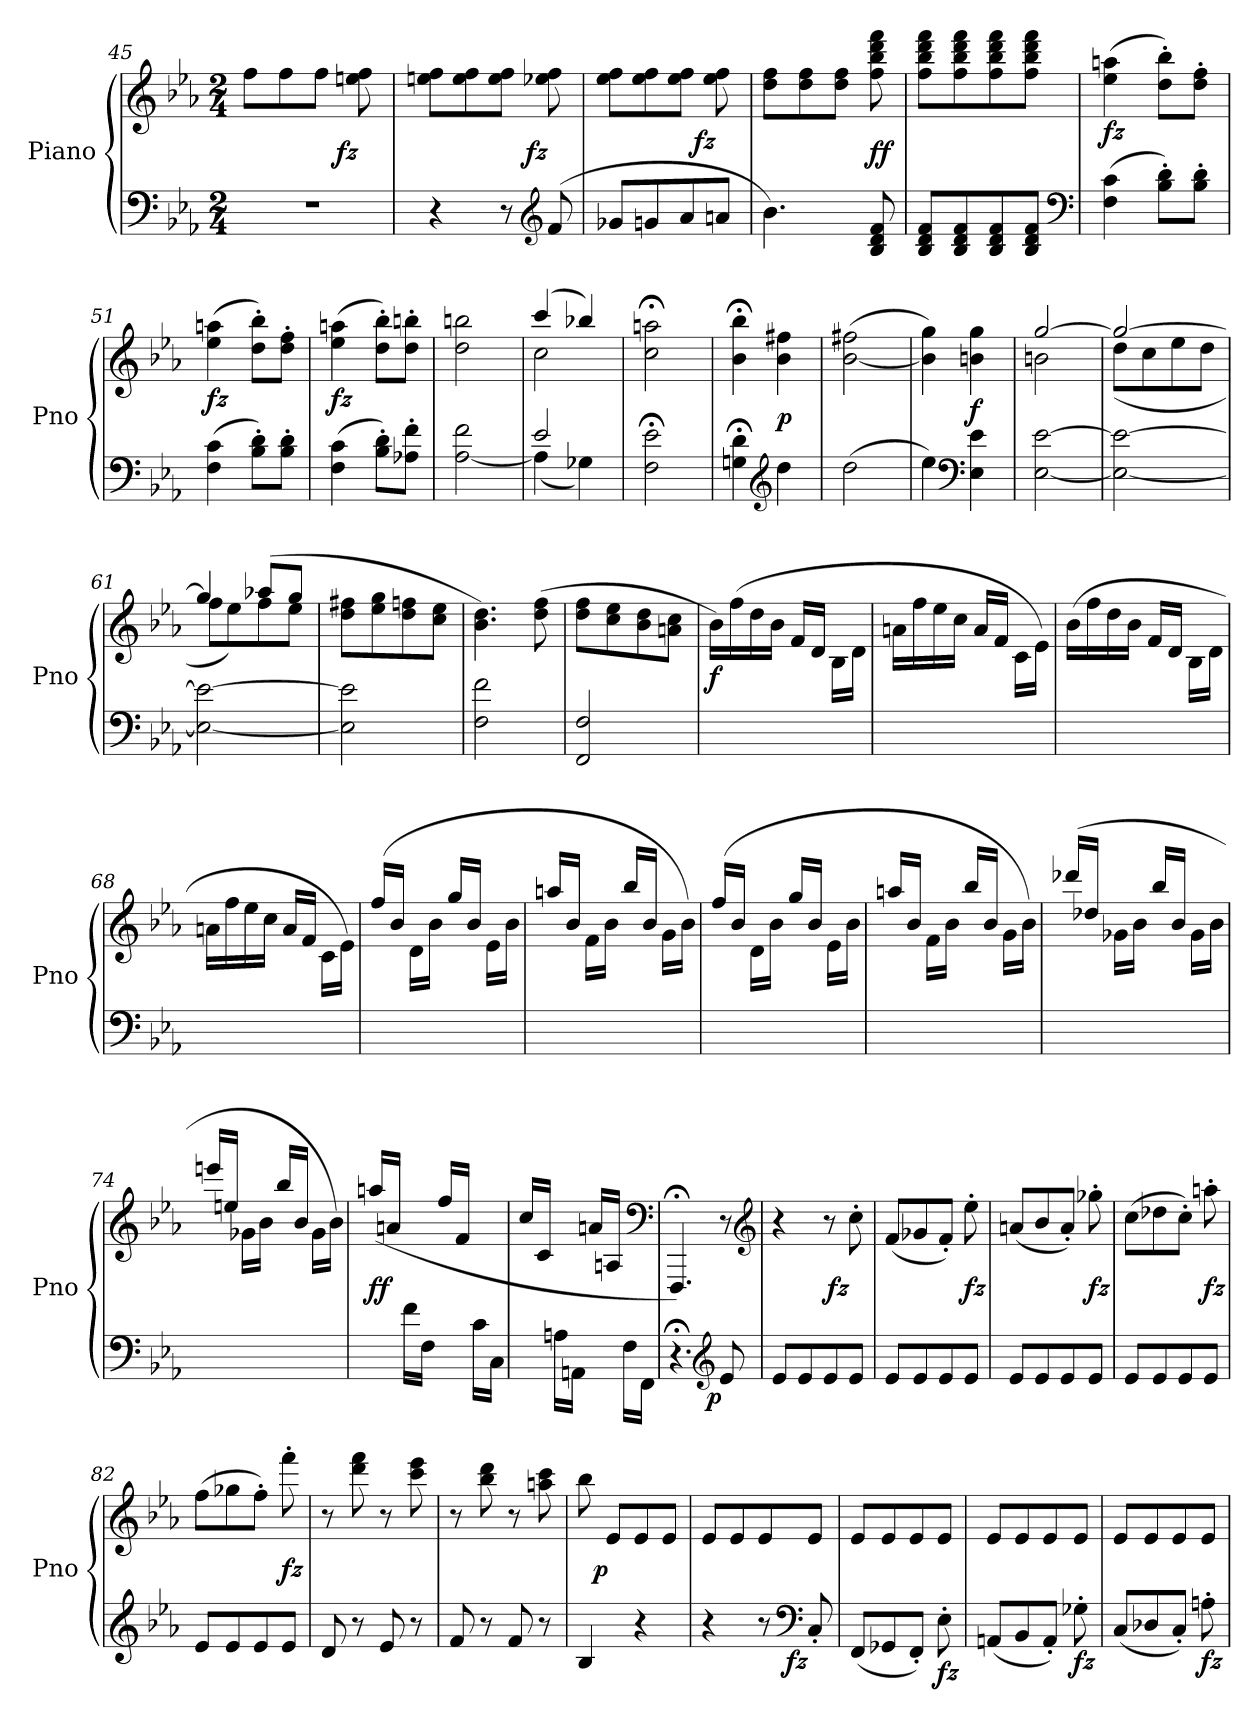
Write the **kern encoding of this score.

**kern	**kern	**dynam
*part1	*part1	*part1
*staff2	*staff1	*staff1/2
*I"Piano	*	*
*I'Pno	*	*
*clefF4	*clefG2	*
*k[b-e-a-]	*k[b-e-a-]	*
*E-:	*E-:	*
*M2/4	*M2/4	*
=45	=45	=45
2r	8ffL	.
.	8ff	.
.	8ffJ	.
!	!	!LO:DY:rj
.	8een 8ff	fz
=46	=46	=46
4r	8een 8ffL	.
.	8ee 8ff	.
8r	8ee 8ffJ	.
*clefG2	*	*
!	!	!LO:DY:rj
(<8f	8ee-X 8ff	fz
!!LO:LB:g=z
=47	=47	=47
8g-XL	8ee- 8ffL	.
8gn	8ee- 8ff	.
8a-	8ee- 8ffJ	.
!	!	!LO:DY:rj
8anJ	8ee- 8ff	fz
=48	=48	=48
4.b-)	8dd 8ffL	.
.	8dd 8ff	.
.	8dd 8ffJ	.
8B- 8d 8f	8ff 8bb- 8ddd 8fff	ff
=49	=49	=49
8B- 8d 8fL	8ff 8bb- 8ddd 8fffL	.
8B- 8d 8f	8ff 8bb- 8ddd 8fff	.
8B- 8d 8f	8ff 8bb- 8ddd 8fff	.
8B- 8d 8fJ	8ff 8bb- 8ddd 8fffJ	.
*clefF4	*	*
=50	=50	=50
(4F 4c	(4ee- 4aan	fz
8B-' 8d'L)	8dd' 8bb-'L)	.
8B-' 8d'J	8dd' 8ff'J	.
=51	=51	=51
(4F 4c	(4ee- 4aan	fz
8B-' 8d'L)	8dd' 8bb-'L)	.
8B-' 8d'J	8dd' 8ff'J	.
=52	=52	=52
(4F 4c	(4ee- 4aan	fz
8B-' 8d'L)	8dd' 8bb-'L)	.
8A-X' 8f'J	8dd' 8bbn'J	.
=53	=53	=53
[2A- 2f	2dd 2bbn	.
=54	=54	=54
*^	*^	*
2e-	(4A-]	(4ccc	2cc	.
.	4G-X)	4bb-X)	.	.
*v	*v	*	*	*
*	*v	*v	*
=55	=55	=55
2F;< 2e-;<	2cc;< 2aan;<	.
=56	=56	=56
4Gn;< 4d;<	4b-;< 4bb-;<	.
*clefG2	*	*
4dd	4b- 4ff#X	p
!!LO:LB:g=z
=57	=57	=57
(2dd	([2b- 2ff#X	.
=58	=58	=58
4ee-)	4b-] 4gg)	.
*clefF4	*	*
4E- 4e-	4bn 4gg	f
=59	=59	=59
*	*^	*
[2E- [2e-	[2gg	2bn	.
=60	=60	=60	=60
2E-_ 2e-_	2gg_	(8ddL	.
.	.	8cc	.
.	.	8ee-	.
.	.	8ddJ	.
=61	=61	=61	=61
2E-_ 2e-_	4gg]	8ffL	.
.	.	8ee-)	.
.	(8aa-XL	8ff	.
.	8ggJ	8ee-J	.
*	*v	*v	*
=62	=62	=62
2E-] 2e-]	8dd 8ff#XL	.
.	8ee- 8gg	.
.	8dd 8ffn	.
.	8cc 8ee-J	.
=63	=63	=63
2F 2f	4.b- 4.dd)	.
.	(8dd 8ff	.
=64	=64	=64
2FF 2F	8dd 8ffL	.
.	8cc 8ee-	.
.	8b- 8dd	.
.	8an 8ccJ	.
=65	=65	=65
4.ryy	16b-LL)	f
.	(16ff	.
.	16dd	.
.	16b-JJ	.
.	16fLL	.
.	16dJJ	.
8ryy	16B-\LL	.
.	16d\JJ	.
!!LO:LB:g=z
=66	=66	=66
2ryy	16anLL	.
.	16ff	.
.	16ee-	.
.	16ccJJ	.
.	16aLL	.
.	16fJJ	.
.	16c\LL	.
.	16e-\JJ)	.
=67	=67	=67
2ryy	(16b-LL	.
.	16ff	.
.	16dd	.
.	16b-JJ	.
.	16fLL	.
.	16dJJ	.
.	16B-\LL	.
.	16d\JJ	.
=68	=68	=68
2ryy	16anLL	.
.	16ff	.
.	16ee-	.
.	16ccJJ	.
.	16aLL	.
.	16fJJ	.
.	16c\LL	.
.	16e-\JJ)	.
=69	=69	=69
2ryy	(16ff/LL	.
.	16b-/JJ	.
.	16d\LL	.
.	16b-\JJ	.
.	16gg/LL	.
.	16b-/JJ	.
.	16e-\LL	.
.	16b-\JJ	.
=70	=70	=70
2ryy	16aan/LL	.
.	16b-/JJ	.
.	16f\LL	.
.	16b-\JJ	.
.	16bb-/LL	.
.	16b-/JJ	.
.	16g\LL	.
.	16b-\JJ)	.
=71	=71	=71
2ryy	(16ff/LL	.
.	16b-/JJ	.
.	16d\LL	.
.	16b-\JJ	.
.	16gg/LL	.
.	16b-/JJ	.
.	16e-\LL	.
.	16b-\JJ	.
!!LO:LB:g=z
=72	=72	=72
2ryy	16aan/LL	.
.	16b-/JJ	.
.	16f\LL	.
.	16b-\JJ	.
.	16bb-/LL	.
.	16b-/JJ	.
.	16g\LL	.
.	16b-\JJ)	.
=73	=73	=73
2ryy	(16ddd-X/LL	.
.	16dd-X/JJ	.
.	16g-X\LL	.
.	16b-\JJ	.
.	16bb-/LL	.
.	16b-/JJ	.
.	16g-\LL	.
.	16b-\JJ	.
=74	=74	=74
2ryy	16eeen/LL	.
.	16een/JJ	.
.	16g-X\LL	.
.	16b-\JJ	.
.	16bb-/LL	.
.	16b-/JJ	.
.	16g-\LL	.
.	16b-\JJ)	.
=75	=75	=75
8ryy	(>16aan/LL	ff
.	16an/JJ	.
16f\LL	8ryy	.
16FJJ	.	.
8ryy	16ff/LL	.
.	16f/JJ	.
16cLL	8ryy	.
16CJJ	.	.
=76	=76	=76
8ryy	16ccLL	.
.	16cJJ	.
16AnLL	8ryy	.
16AAnJJ	.	.
8ryy	16anLL	.
.	16AnJJ	.
16F\LL	8ryy	.
16FF\JJ	.	.
*	*clefF4	*
=77	=77	=77
4.r;	4.FFF;<)	.
*clefG2	*	*
!	!	!LO:DY:b=2:rj
8e-	8r	p
*	*clefG2	*
!!LO:LB:g=z
=78	=78	=78
8e-L	4r	.
8e-	.	.
8e-	8r	.
!	!	!LO:DY:rj
8e-J	8cc'	fz
=79	=79	=79
8e-L	(8fL	.
8e-	8g-X	.
8e-	8f'J)	.
8e-J	8ee-'	fz
=80	=80	=80
8e-L	(8anL	.
8e-	8b-	.
8e-	8a'J)	.
8e-J	8gg-X'	fz
=81	=81	=81
8e-L	(8ccL	.
8e-	8dd-X	.
8e-	8cc'J)	.
8e-J	8aan'	fz
=82	=82	=82
8e-L	(8ffL	.
8e-	8gg-X	.
8e-	8ff'J)	.
8e-J	8fff'	fz
=83	=83	=83
8d	8r	.
8r	8ddd 8fff	.
8e-	8r	.
8r	8ccc 8eee-	.
=84	=84	=84
8f	8r	.
8r	8bb- 8ddd	.
8f	8r	.
8r	8aan 8ccc	.
=85	=85	=85
4B-	8bb-	.
!	!	!LO:DY:rj
.	8e-L	p
4r	8e-	.
.	8e-J	.
=86	=86	=86
4r	8e-L	.
.	8e-	.
8r	8e-	.
*clefF4	*	*
!	!	!LO:DY:b=2:rj
8C'	8e-J	fz
!!LO:LB:g=z
=87	=87	=87
(8FFL	8e-L	.
8GG-X	8e-	.
8FF'J)	8e-	.
!	!	!LO:DY:b=2
8E-'	8e-J	fz
=88	=88	=88
(8AAnL	8e-L	.
8BB-	8e-	.
8AA'J)	8e-	.
!	!	!LO:DY:b=2
8G-X'	8e-J	fz
=89	=89	=89
(8CL	8e-L	.
8D-X	8e-	.
8C'J)	8e-	.
!	!	!LO:DY:b=2
8An'	8e-J	fz
=	=	=
*-	*-	*-
